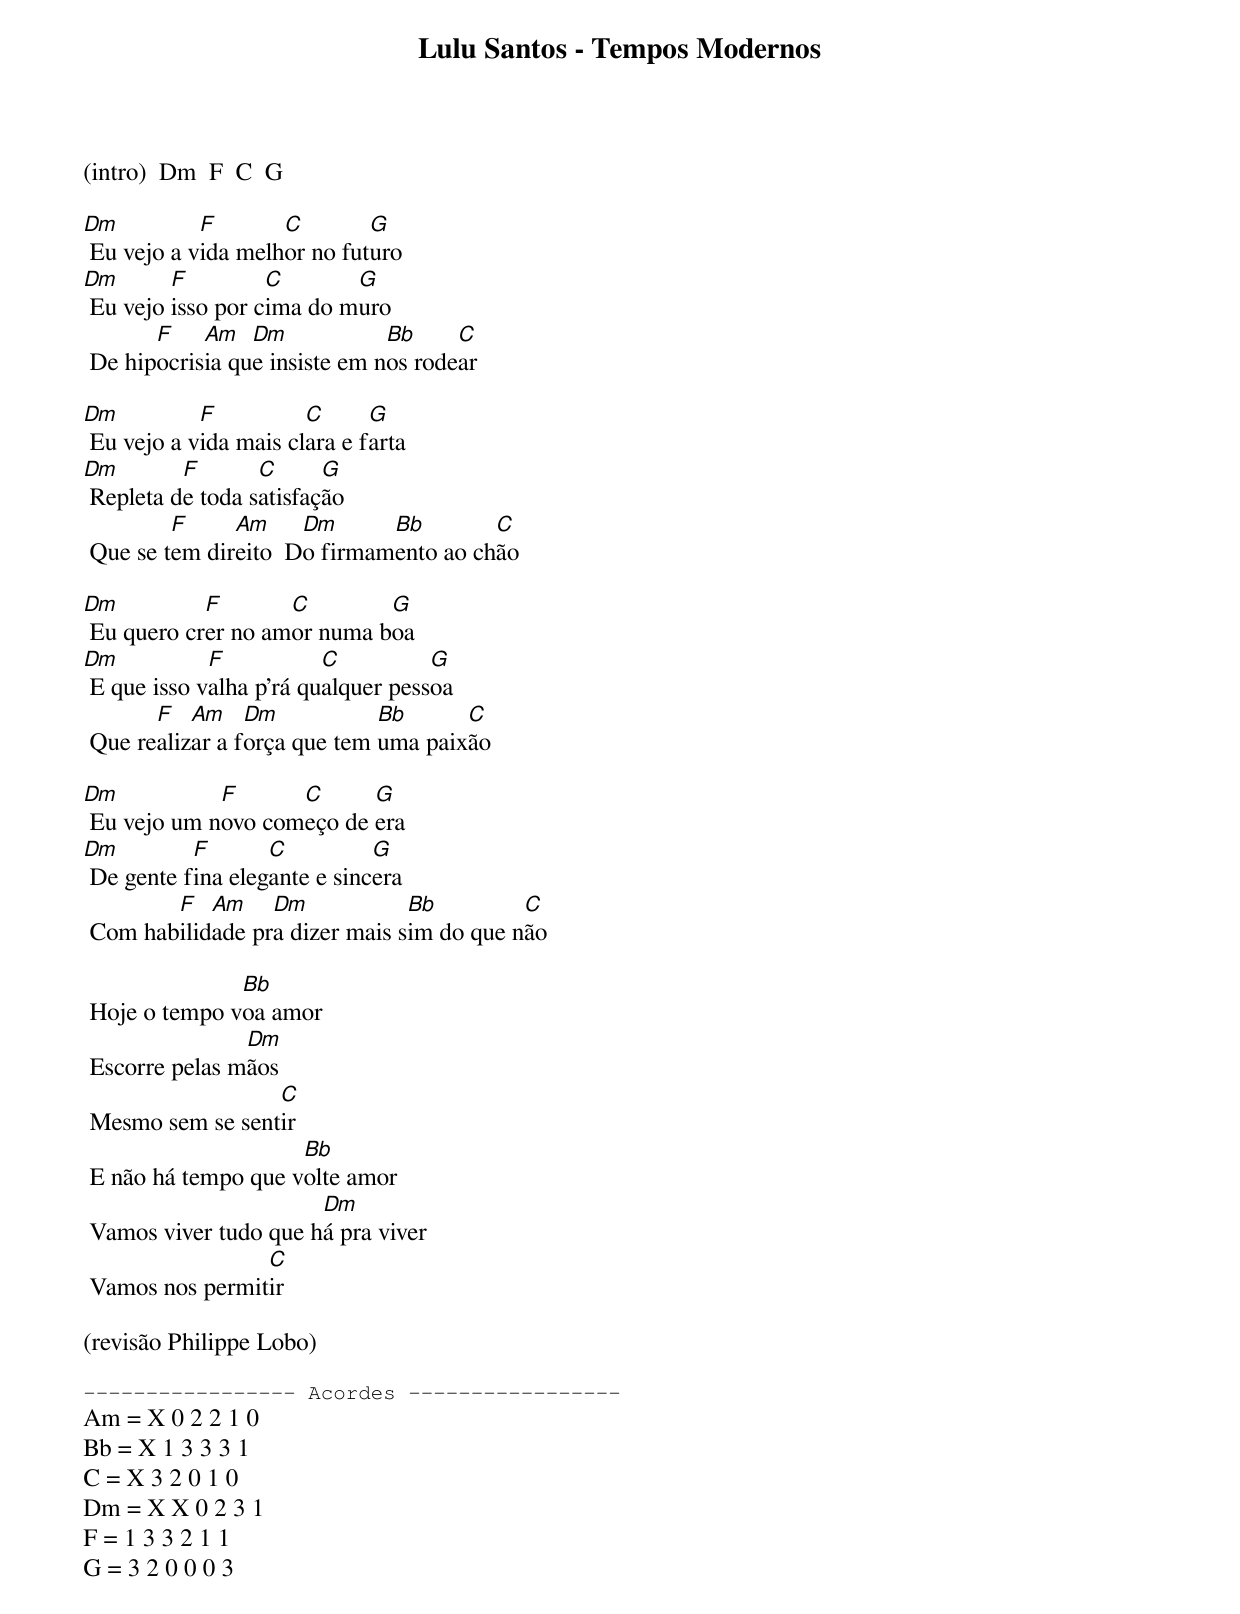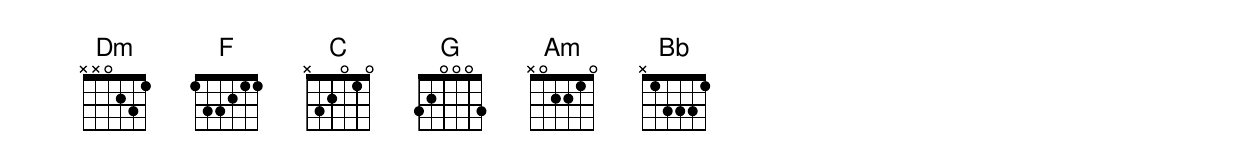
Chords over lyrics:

Lulu Santos - Tempos Modernos

(intro)  Dm  F  C  G

Dm          F       C        G
 Eu vejo a vida melhor no futuro
Dm       F         C       G
 Eu vejo isso por cima do muro
       F    Am   Dm            Bb     C
 De hipocrisia que insiste em nos rodear

Dm          F          C      G
 Eu vejo a vida mais clara e farta
Dm        F       C      G
 Repleta de toda satisfação
         F     Am     Dm      Bb        C
 Que se tem direito  Do firmamento ao chão

Dm          F       C        G
 Eu quero crer no amor numa boa
Dm           F           C          G
 E que isso valha p'rá qualquer pessoa
       F   Am    Dm           Bb      C
 Que realizar a força que tem uma paixão

Dm           F      C      G
 Eu vejo um novo começo de era
Dm         F       C          G
 De gente fina elegante e sincera
        F   Am    Dm            Bb         C
 Com habilidade pra dizer mais sim do que não

               Bb
 Hoje o tempo voa amor
                Dm
 Escorre pelas mãos
                  C
 Mesmo sem se sentir
                     Bb
 E não há tempo que volte amor
                       Dm
 Vamos viver tudo que há pra viver
                 C
 Vamos nos permitir

(revisão Philippe Lobo)

----------------- Acordes -----------------
Am = X 0 2 2 1 0
Bb = X 1 3 3 3 1
C = X 3 2 0 1 0
Dm = X X 0 2 3 1
F = 1 3 3 2 1 1
G = 3 2 0 0 0 3
